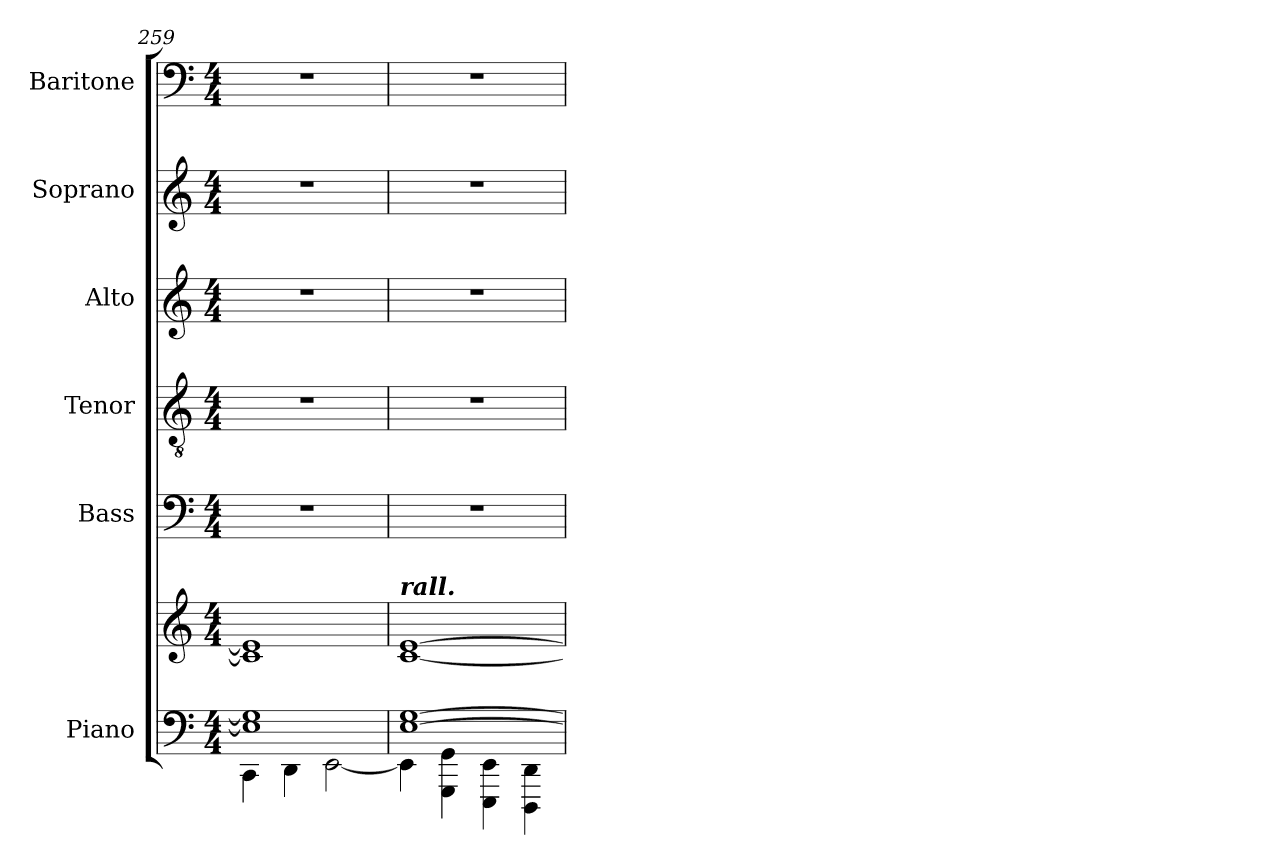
**kern	**kern	**kern	**kern	**kern	**kern	**kern
*part6	*part6	*part5	*part4	*part3	*part2	*part1
*staff7	*staff6	*staff5	*staff4	*staff3	*staff2	*staff1
*I"Piano	*	*I"Bass	*I"Tenor	*I"Alto	*I"Soprano	*I"Baritone
*	*	*I'B	*I'T	*I'A	*I'S	*
*clefF4	*clefG2	*clefF4	*clefGv2	*clefG2	*clefG2	*clefF4
*k[]	*k[]	*k[]	*k[]	*k[]	*k[]	*k[]
*M4/4	*M4/4	*M4/4	*M4/4	*M4/4	*M4/4	*M4/4
=259	=259	=259	=259	=259	=259	=259
*^	*	*	*	*	*	*
1E] 1G]	4CC\	1c] 1e]	1r	1r	1r	1r	1r
.	4DD\	.	.	.	.	.	.
.	[2EE\	.	.	.	.	.	.
=260	=260	=260	=260	=260	=260	=260	=260
!	!	!LO:TX:a:Bi:t=rall.	!	!	!	!	!
[1E [1G	4EE\]	[1c [1e	1r	1r	1r	1r	1r
.	4GGG\ 4GG\	.	.	.	.	.	.
.	4EEE\ 4EE\	.	.	.	.	.	.
.	4DDD\ 4DD\	.	.	.	.	.	.
*v	*v	*	*	*	*	*	*
=	=	=	=	=	=	=
*-	*-	*-	*-	*-	*-	*-
